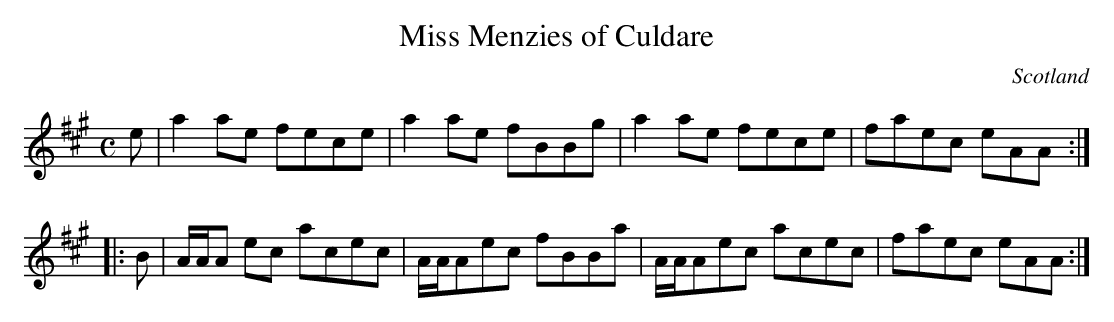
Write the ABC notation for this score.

X:1
T:Miss Menzies of Culdare
M:C
O:Scotland
K:A
e|a2ae fece|a2ae fBBg|a2ae fece|faec eAA:|
|:B|\
A/A/A ec acec|A/A/Aec fBBa|\
A/A/Aec acec|faec eAA:|
